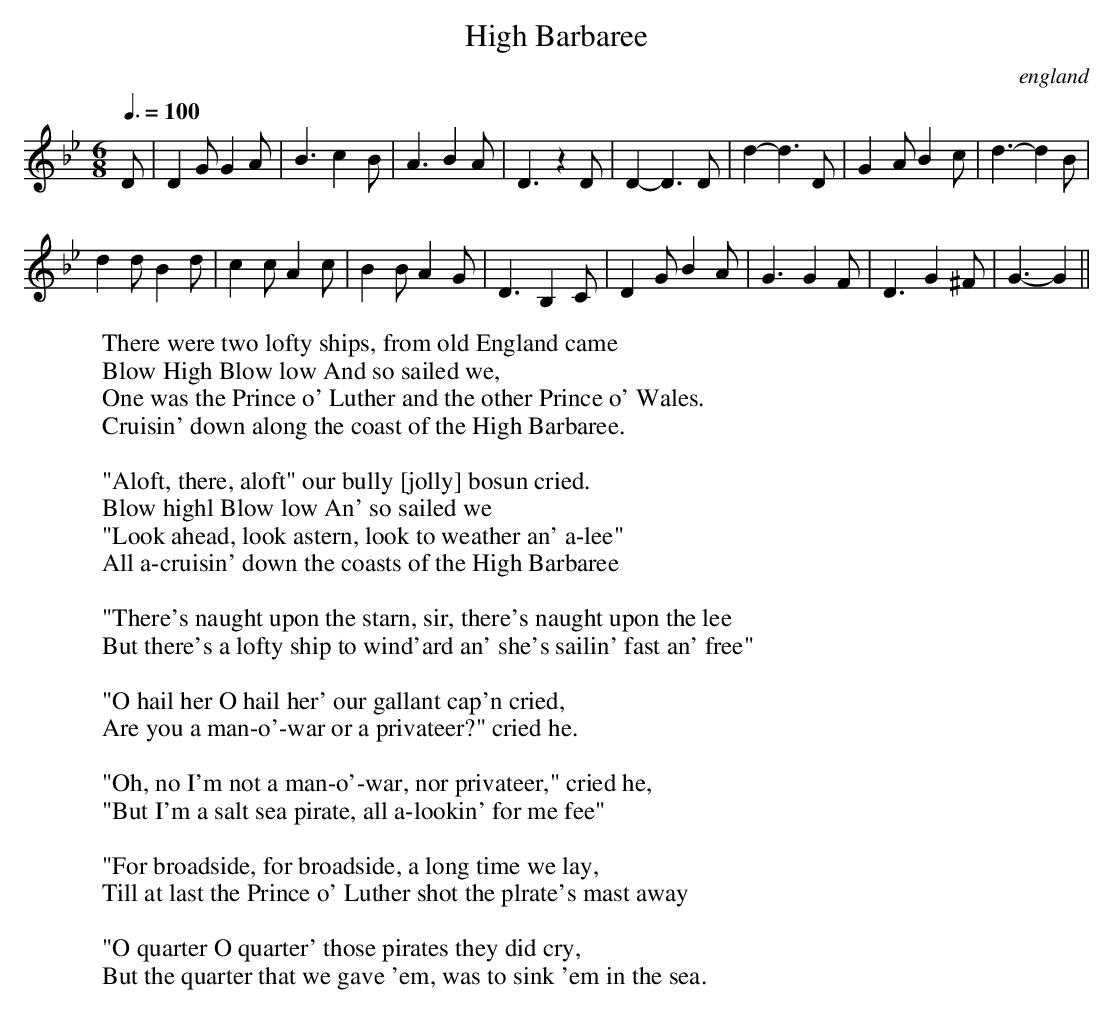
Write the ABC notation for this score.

X:1
T:High Barbaree
O:england
M:6/8
L:1/8
Q:3/8=100
W:There were two lofty ships, from old England came
W:Blow High Blow low And so sailed we,
W:One was the Prince o' Luther and the other Prince o' Wales.
W:Cruisin' down along the coast of the High Barbaree.
W:
W:"Aloft, there, aloft" our bully [jolly] bosun cried.
W:Blow highl Blow low An' so sailed we
W:"Look ahead, look astern, look to weather an' a-lee"
W:All a-cruisin' down the coasts of the High Barbaree
W:
W:"There's naught upon the starn, sir, there's naught upon the lee
W:But there's a lofty ship to wind'ard an' she's sailin' fast an' free"
W:
W:"O hail her O hail her' our gallant cap'n cried,
W:Are you a man-o'-war or a privateer?" cried he.
W:
W:"Oh, no I'm not a man-o'-war, nor privateer," cried he,
W:"But I'm a salt sea pirate, all a-lookin' for me fee"
W:
W:"For broadside, for broadside, a long time we lay,
W:Till at last the Prince o' Luther shot the plrate's mast away
W:
W:"O quarter O quarter' those pirates they did cry,
W:But the quarter that we gave 'em, was to sink 'em in the sea.
K:Bb
D|D2G G2A|B3 c2-B|A3 B2A|D3 z2D|\
D2-D3D|d2-d3D|G2-A B2-c|d3- d2B|
d2d B2d|c2c A2c|B2B A2G|D3 B,2C|\
D2G B2A|G3 G2F|D3 G2^F|G3- G2||
